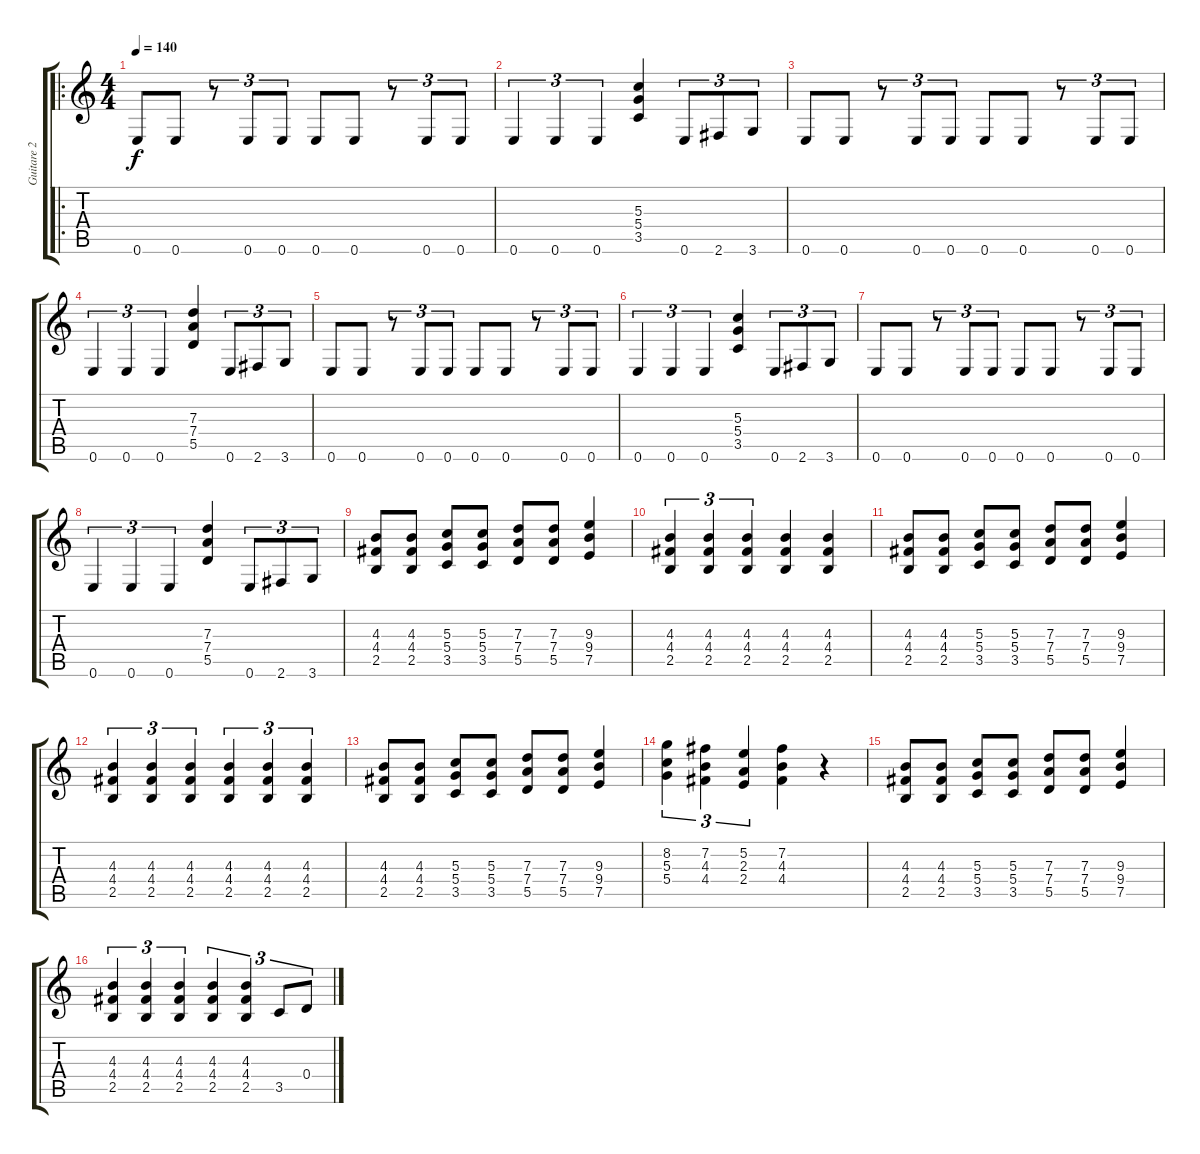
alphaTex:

\track ("Guitare 2" "Guitare 2") {instrument distortionguitar}
\staff {score tabs}
\tuning (E4 B3 G3 D3 A2 E2) {hide}
\ro
\ts (4 4)
\tempo 140
\clef g2
\ks c
0.6.8{dy f} 0.6.8 r.8{tu (3 2)} 0.6.8{tu (3 2)} 0.6.8{tu (3 2)} 0.6.8 0.6.8 r.8{tu (3 2)} 0.6.8{tu (3 2)} 0.6.8{tu (3 2)} |
0.6.4{tu (3 2)} 0.6.4{tu (3 2)} 0.6.4{tu (3 2)} (5.3 5.4 3.5).4 0.6.8{tu (3 2)} 2.6.8{tu (3 2)} 3.6.8{tu (3 2)} |
0.6.8 0.6.8 r.8{tu (3 2)} 0.6.8{tu (3 2)} 0.6.8{tu (3 2)} 0.6.8 0.6.8 r.8{tu (3 2)} 0.6.8{tu (3 2)} 0.6.8{tu (3 2)} |
0.6.4{tu (3 2)} 0.6.4{tu (3 2)} 0.6.4{tu (3 2)} (7.3 7.4 5.5).4 0.6.8{tu (3 2)} 2.6.8{tu (3 2)} 3.6.8{tu (3 2)} |
0.6.8 0.6.8 r.8{tu (3 2)} 0.6.8{tu (3 2)} 0.6.8{tu (3 2)} 0.6.8 0.6.8 r.8{tu (3 2)} 0.6.8{tu (3 2)} 0.6.8{tu (3 2)} |
0.6.4{tu (3 2)} 0.6.4{tu (3 2)} 0.6.4{tu (3 2)} (5.3 5.4 3.5).4 0.6.8{tu (3 2)} 2.6.8{tu (3 2)} 3.6.8{tu (3 2)} |
0.6.8 0.6.8 r.8{tu (3 2)} 0.6.8{tu (3 2)} 0.6.8{tu (3 2)} 0.6.8 0.6.8 r.8{tu (3 2)} 0.6.8{tu (3 2)} 0.6.8{tu (3 2)} |
0.6.4{tu (3 2)} 0.6.4{tu (3 2)} 0.6.4{tu (3 2)} (7.3 7.4 5.5).4 0.6.8{tu (3 2)} 2.6.8{tu (3 2)} 3.6.8{tu (3 2)} |
(4.3 4.4 2.5).8 (4.3 4.4 2.5).8 (5.3 5.4 3.5).8 (5.3 5.4 3.5).8 (7.3 7.4 5.5).8 (7.3 7.4 5.5).8 (9.3 9.4 7.5).4 |
(4.3 4.4 2.5).4{tu (3 2)} (4.3 4.4 2.5).4{tu (3 2)} (4.3 4.4 2.5).4{tu (3 2)} (4.3 4.4 2.5).4 (4.3 4.4 2.5).4 |
(4.3 4.4 2.5).8 (4.3 4.4 2.5).8 (5.3 5.4 3.5).8 (5.3 5.4 3.5).8 (7.3 7.4 5.5).8 (7.3 7.4 5.5).8 (9.3 9.4 7.5).4 |
(4.3 4.4 2.5).4{tu (3 2)} (4.3 4.4 2.5).4{tu (3 2)} (4.3 4.4 2.5).4{tu (3 2)} (4.3 4.4 2.5).4{tu (3 2)} (4.3 4.4 2.5).4{tu (3 2)} (4.3 4.4 2.5).4{tu (3 2)} |
(4.3 4.4 2.5).8 (4.3 4.4 2.5).8 (5.3 5.4 3.5).8 (5.3 5.4 3.5).8 (7.3 7.4 5.5).8 (7.3 7.4 5.5).8 (9.3 9.4 7.5).4 |
(8.2 5.3 5.4).4{tu (3 2)} (7.2 4.3 4.4).4{tu (3 2)} (5.2 2.3 2.4).4{tu (3 2)} (7.2 4.3 4.4).4 r.4 |
(4.3 4.4 2.5).8 (4.3 4.4 2.5).8 (5.3 5.4 3.5).8 (5.3 5.4 3.5).8 (7.3 7.4 5.5).8 (7.3 7.4 5.5).8 (9.3 9.4 7.5).4 |
(4.3 4.4 2.5).4{tu (3 2)} (4.3 4.4 2.5).4{tu (3 2)} (4.3 4.4 2.5).4{tu (3 2)} (4.3 4.4 2.5).4{tu (3 2)} (4.3 4.4 2.5).4{tu (3 2)} 3.5.8{tu (3 2)} 0.4.8{tu (3 2)}
